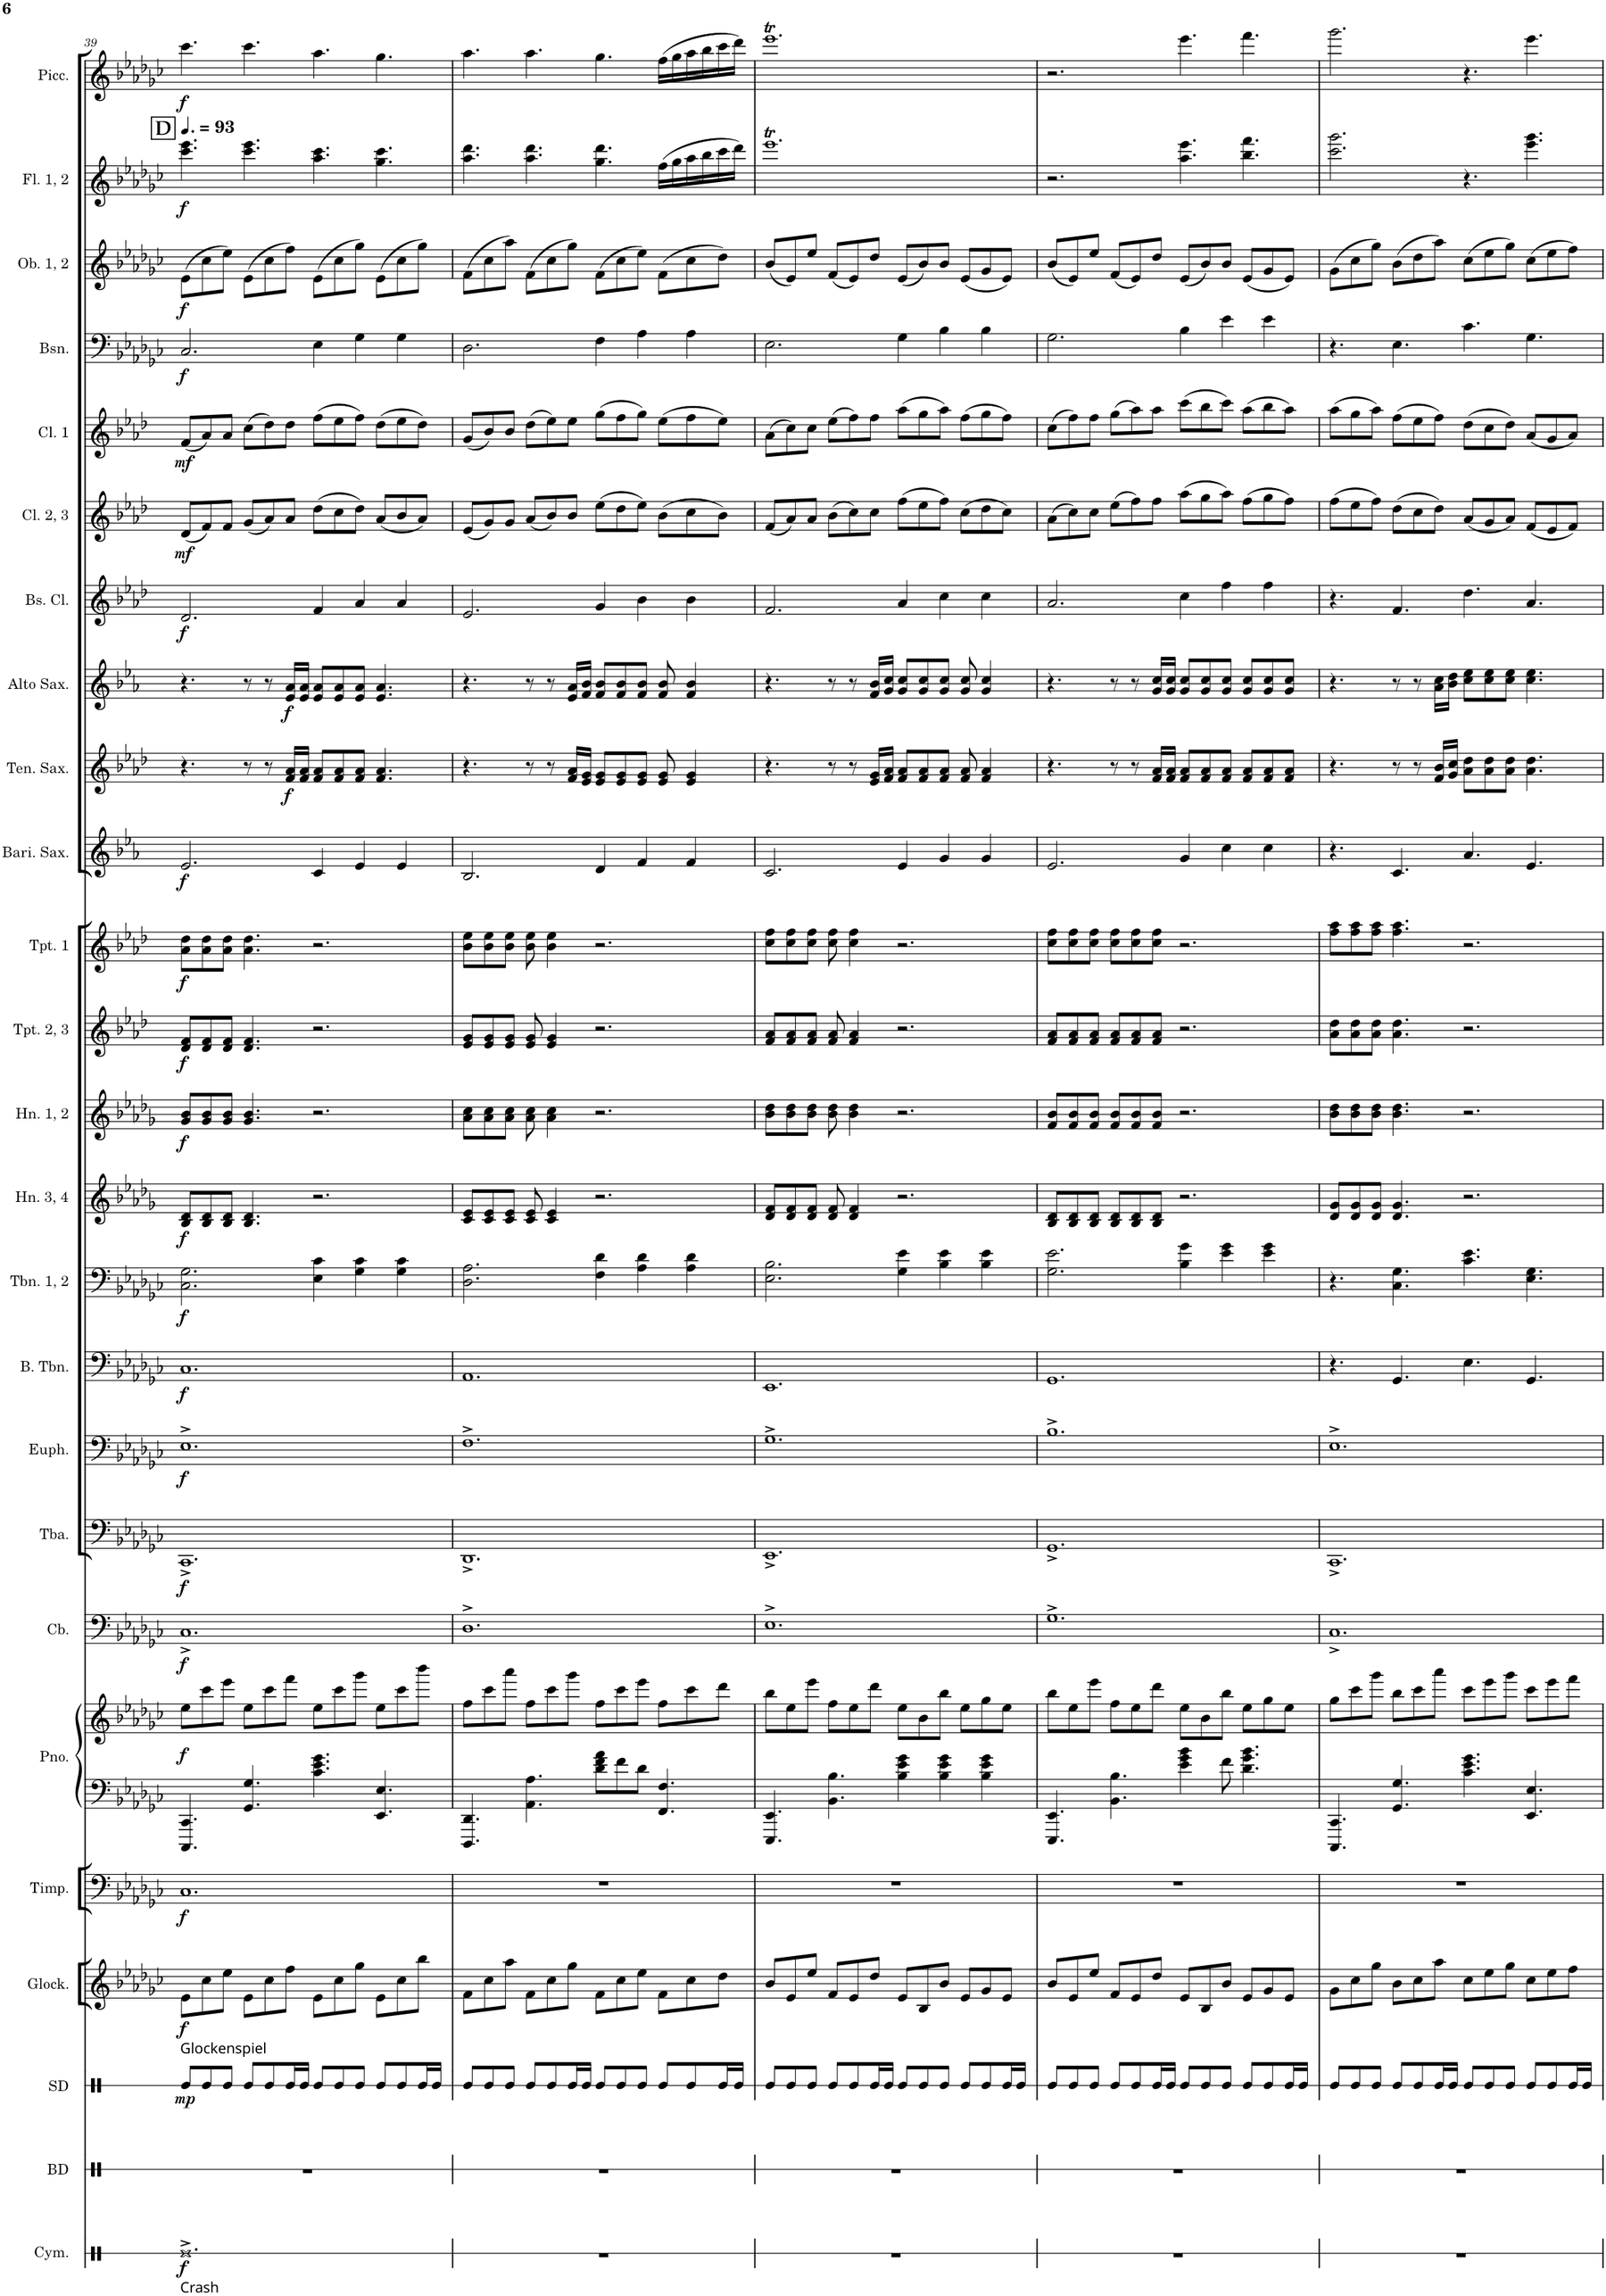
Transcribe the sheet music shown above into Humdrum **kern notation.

**kern	**dynam	**kern	**kern	**dynam	**kern	**dynam	**kern	**dynam	**kern	**kern	**dynam	**kern	**dynam	**kern	**dynam	**kern	**dynam	**kern	**dynam	**kern	**dynam	**kern	**dynam	**kern	**dynam	**kern	**dynam	**kern	**dynam	**kern	**dynam	**kern	**dynam	**kern	**dynam	**kern	**dynam	**kern	**dynam	**kern	**dynam	**kern	**dynam	**kern	**dynam	**kern	**dynam	**kern	**dynam
*part25	*part25	*part24	*part23	*part23	*part22	*part22	*part21	*part21	*part20	*part20	*part20	*part19	*part19	*part18	*part18	*part17	*part17	*part16	*part16	*part15	*part15	*part14	*part14	*part13	*part13	*part12	*part12	*part11	*part11	*part10	*part10	*part9	*part9	*part8	*part8	*part7	*part7	*part6	*part6	*part5	*part5	*part4	*part4	*part3	*part3	*part2	*part2	*part1	*part1
*staff26	*staff26	*staff25	*staff24	*staff24	*staff23	*staff23	*staff22	*staff22	*staff21	*staff20	*staff20/21	*staff19	*staff19	*staff18	*staff18	*staff17	*staff17	*staff16	*staff16	*staff15	*staff15	*staff14	*staff14	*staff13	*staff13	*staff12	*staff12	*staff11	*staff11	*staff10	*staff10	*staff9	*staff9	*staff8	*staff8	*staff7	*staff7	*staff6	*staff6	*staff5	*staff5	*staff4	*staff4	*staff3	*staff3	*staff2	*staff2	*staff1	*staff1
*I"Cymbal	*	*I"Bass Drum	*I"Snare Drum	*	*I"Percussion 1	*	*I"Timpani	*	*I"Piano (opt.)	*	*	*I"Contrabass	*	*I"Tuba	*	*I"Euphonium	*	*I"Trombone 3	*	*I"Trombone 1, 2	*	*I"Horn 3, 4 in F	*	*I"Horn 1, 2 in F	*	*I"Trumpet 2, 3 in Bb	*	*I"Trumpet 1 in Bb	*	*I"Baritone Saxophone	*	*I"Tenor Saxophone	*	*I"Alto Saxophone	*	*I"Bass Clarinet in Bb	*	*I"Clarinet 2, 3 in Bb	*	*I"Clarinet 1 in Bb	*	*I"Bassoon	*	*I"Oboe 1, 2	*	*I"Flute 1, 2	*	*I"Piccolo	*
*I'Cym.	*	*I'BD	*I'SD	*	*I'Perc. 1	*	*I'Timp.	*	*I'Pno.	*	*	*I'Cb.	*	*I'Tba.	*	*I'Euph.	*	*	*	*I'Tbn. 1, 2	*	*I'Hn. 3, 4	*	*I'Hn. 1, 2	*	*I'Tpt. 2, 3	*	*I'Tpt. 1	*	*I'Bari. Sax.	*	*I'Ten. Sax.	*	*I'Alto Sax.	*	*I'Bs. Cl.	*	*I'Cl. 2, 3	*	*I'Cl. 1	*	*I'Bsn.	*	*I'Ob. 1, 2	*	*I'Fl. 1, 2	*	*I'Picc.	*
!!LO:PB:g=z
*clefX	*	*clefX	*clefX	*	*clefG2	*	*clefF4	*	*clefF4	*clefG2	*	*clefF4	*	*clefF4	*	*clefF4	*	*clefF4	*	*clefF4	*	*clefG2	*	*clefG2	*	*clefG2	*	*clefG2	*	*clefG2	*	*clefG2	*	*clefG2	*	*clefG2	*	*clefG2	*	*clefG2	*	*clefF4	*	*clefG2	*	*clefG2	*	*clefG2	*
*	*	*	*	*	*Trd-14c-24	*	*	*	*	*	*	*Trd7c12	*	*	*	*Trd4c7	*	*	*	*	*	*Trd4c7	*	*Trd4c7	*	*Trd1c2	*	*Trd1c2	*	*Trd12c21	*	*Trd8c14	*	*Trd5c9	*	*Trd8c14	*	*Trd1c2	*	*Trd1c2	*	*	*	*Trd4c7	*	*Trd-7c-12	*	*Trd-7c-12	*
*k[]	*	*k[]	*k[]	*	*k[b-e-a-d-g-c-]	*	*k[b-e-a-d-g-c-]	*	*k[b-e-a-d-g-c-]	*k[b-e-a-d-g-c-]	*	*k[b-e-a-d-g-c-]	*	*k[b-e-a-d-g-c-]	*	*k[b-e-a-d-g-c-]	*	*k[b-e-a-d-g-c-]	*	*k[b-e-a-d-g-c-]	*	*k[b-e-a-d-g-]	*	*k[b-e-a-d-g-]	*	*k[b-e-a-d-]	*	*k[b-e-a-d-]	*	*k[b-e-a-]	*	*k[b-e-a-d-]	*	*k[b-e-a-]	*	*k[b-e-a-d-]	*	*k[b-e-a-d-]	*	*k[b-e-a-d-]	*	*k[b-e-a-d-g-c-]	*	*k[b-e-a-d-g-c-]	*	*k[b-e-a-d-g-c-]	*	*k[b-e-a-d-g-c-]	*
*	*	*	*	*	*e-:	*	*e-:	*	*e-:	*e-:	*	*e-:	*	*e-:	*	*e-:	*	*e-:	*	*e-:	*	*b-:	*	*b-:	*	*f:	*	*f:	*	*c:	*	*f:	*	*c:	*	*f:	*	*f:	*	*f:	*	*e-:	*	*e-:	*	*e-:	*	*e-:	*
*M12/8	*	*M12/8	*M12/8	*	*M12/8	*	*M12/8	*	*M12/8	*M12/8	*	*M12/8	*	*M12/8	*	*M12/8	*	*M12/8	*	*M12/8	*	*M12/8	*	*M12/8	*	*M12/8	*	*M12/8	*	*M12/8	*	*M12/8	*	*M12/8	*	*M12/8	*	*M12/8	*	*M12/8	*	*M12/8	*	*M12/8	*	*M12/8	*	*M12/8	*
*MM140	*	*MM140	*MM140	*	*MM140	*	*MM140	*	*MM140	*MM140	*	*MM140	*	*MM140	*	*MM140	*	*MM140	*	*MM140	*	*MM140	*	*MM140	*	*MM140	*	*MM140	*	*MM140	*	*MM140	*	*MM140	*	*MM140	*	*MM140	*	*MM140	*	*MM140	*	*MM140	*	*MM140	*	*MM140	*
!!LO:REH:place=s1:b:B:cj:fs=14:t=D
=39	=39	=39	=39	=39	=39	=39	=39	=39	=39	=39	=39	=39	=39	=39	=39	=39	=39	=39	=39	=39	=39	=39	=39	=39	=39	=39	=39	=39	=39	=39	=39	=39	=39	=39	=39	=39	=39	=39	=39	=39	=39	=39	=39	=39	=39	=39	=39	=39	=39
!	!	!	!	!	!LO:TX:b:t=Glockenspiel	!	!	!	!	!	!	!	!	!	!	!	!	!	!	!	!	!	!	!	!	!	!	!	!	!	!	!	!	!	!	!	!	!	!	!	!	!	!	!	!	!	!	!	!
!LO:TX:b:t=Crash	!	!	!	!	!	!	!	!	!	!	!	!	!	!	!	!	!	!	!	!	!	!	!	!	!	!	!	!	!	!	!	!	!	!	!	!	!	!	!	!	!	!	!	!	!	!	!	!	!
!	!LO:DY:b	!	!	!LO:DY:b	!	!LO:DY:b	!	!LO:DY:b	!	!	!LO:DY:b	!	!LO:DY:b	!	!LO:DY:b	!	!LO:DY:b	!	!LO:DY:b	!	!LO:DY:b	!	!LO:DY:b	!	!LO:DY:b	!	!LO:DY:b	!	!LO:DY:b	!	!LO:DY:b	!	!	!	!	!	!LO:DY:b	!	!LO:DY:b	!	!LO:DY:b	!	!LO:DY:b	!	!LO:DY:b	!	!LO:DY:b	!	!LO:DY:b
1.Re^	f	1.r	8Re/L	mp	8e-\L	f	1.C-	f	4.CCC-/ 4.CC-/	8ee-\L	f	1.C-^	f	1.CC-^	f	1.E-^	f	1.C-	f	2.C-\ 2.G-\	f	8B-/ 8d-/L	f	8g-/ 8b-/L	f	8d-/ 8f/L	f	8a-\ 8dd-\L	f	2.e-/	f	4.r	.	4.r	.	2.d-/	f	(8d-/L	mf	(8f/L	mf	2.C-/	f	(8e-\L	f	4.ccc-\ 4.eee-\	f	4.ccc-\	f
.	.	.	8Re/	.	8cc-\	.	.	.	.	8ccc-\	.	.	.	.	.	.	.	.	.	.	.	8B-/ 8d-/	.	8g-/ 8b-/	.	8d-/ 8f/	.	8a-\ 8dd-\	.	.	.	.	.	.	.	.	.	8f/)	.	8a-/)	.	.	.	8cc-\	.	.	.	.	.
.	.	.	8Re/J	.	8ee-\J	.	.	.	.	8eee-\J	.	.	.	.	.	.	.	.	.	.	.	8B-/ 8d-/J	.	8g-/ 8b-/J	.	8d-/ 8f/J	.	8a-\ 8dd-\J	.	.	.	.	.	.	.	.	.	8f/J	.	8a-/J	.	.	.	8ee-\J)	.	.	.	.	.
.	.	.	8Re/L	.	8e-\L	.	.	.	4.GG-/ 4.G-/	8ee-\L	.	.	.	.	.	.	.	.	.	.	.	4.B-/ 4.d-/	.	4.g-/ 4.b-/	.	4.d-/ 4.f/	.	4.a-\ 4.dd-\	.	.	.	8r	.	8r	.	.	.	(8g/L	.	(8cc\L	.	.	.	(8e-\L	.	4.ccc-\ 4.eee-\	.	4.ccc-\	.
.	.	.	8Re/	.	8cc-\	.	.	.	.	8ccc-\	.	.	.	.	.	.	.	.	.	.	.	.	.	.	.	.	.	.	.	.	.	8r	.	8r	.	.	.	8a-/)	.	8dd-\)	.	.	.	8cc-\	.	.	.	.	.
!	!	!	!	!	!	!	!	!	!	!	!	!	!	!	!	!	!	!	!	!	!	!	!	!	!	!	!	!	!	!	!	!	!LO:DY:b	!	!LO:DY:b	!	!	!	!	!	!	!	!	!	!	!	!	!	!
.	.	.	16Re/L	.	8ff\J	.	.	.	.	8fff\J	.	.	.	.	.	.	.	.	.	.	.	.	.	.	.	.	.	.	.	.	.	16f/ 16a-/LL	f	16e-/ 16a-/LL	f	.	.	8a-/J	.	8dd-\J	.	.	.	8ff\J)	.	.	.	.	.
.	.	.	16Re/JJ	.	.	.	.	.	.	.	.	.	.	.	.	.	.	.	.	.	.	.	.	.	.	.	.	.	.	.	.	16f/ 16a-/JJ	.	16e-/ 16a-/JJ	.	.	.	.	.	.	.	.	.	.	.	.	.	.	.
.	.	.	8Re/L	.	8e-\L	.	.	.	4.c-\ 4.e-\ 4.g-\	8ee-\L	.	.	.	.	.	.	.	.	.	4E-\ 4c-\	.	2.r	.	2.r	.	2.r	.	2.r	.	4c/	.	8f/ 8a-/L	.	8e-/ 8a-/L	.	4f/	.	(8dd-\L	.	(8ff\L	.	4E-\	.	(8e-\L	.	4.aa-\ 4.ccc-\	.	4.aa-\	.
.	.	.	8Re/	.	8cc-\	.	.	.	.	8ccc-\	.	.	.	.	.	.	.	.	.	.	.	.	.	.	.	.	.	.	.	.	.	8f/ 8a-/	.	8e-/ 8a-/	.	.	.	8cc\	.	8ee-\	.	.	.	8cc-\	.	.	.	.	.
.	.	.	8Re/J	.	8gg-\J	.	.	.	.	8ggg-\J	.	.	.	.	.	.	.	.	.	4G-\ 4c-\	.	.	.	.	.	.	.	.	.	4e-/	.	8f/ 8a-/J	.	8e-/ 8a-/J	.	4a-/	.	8dd-\J)	.	8ff\J)	.	4G-\	.	8gg-\J)	.	.	.	.	.
.	.	.	8Re/L	.	8e-\L	.	.	.	4.EE-/ 4.E-/	8ee-\L	.	.	.	.	.	.	.	.	.	.	.	.	.	.	.	.	.	.	.	.	.	4.f/ 4.a-/	.	4.e-/ 4.a-/	.	.	.	(8a-/L	.	(8dd-\L	.	.	.	(8e-\L	.	4.gg-\ 4.ccc-\	.	4.gg-\	.
.	.	.	8Re/	.	8cc-\	.	.	.	.	8ccc-\	.	.	.	.	.	.	.	.	.	4G-\ 4c-\	.	.	.	.	.	.	.	.	.	4e-/	.	.	.	.	.	4a-/	.	8b-/	.	8ee-\	.	4G-\	.	8cc-\	.	.	.	.	.
.	.	.	16Re/L	.	8bb-\J	.	.	.	.	8bbb-\J	.	.	.	.	.	.	.	.	.	.	.	.	.	.	.	.	.	.	.	.	.	.	.	.	.	.	.	8a-/J)	.	8dd-\J)	.	.	.	8gg-\J)	.	.	.	.	.
.	.	.	16Re/JJ	.	.	.	.	.	.	.	.	.	.	.	.	.	.	.	.	.	.	.	.	.	.	.	.	.	.	.	.	.	.	.	.	.	.	.	.	.	.	.	.	.	.	.	.	.	.
=40	=40	=40	=40	=40	=40	=40	=40	=40	=40	=40	=40	=40	=40	=40	=40	=40	=40	=40	=40	=40	=40	=40	=40	=40	=40	=40	=40	=40	=40	=40	=40	=40	=40	=40	=40	=40	=40	=40	=40	=40	=40	=40	=40	=40	=40	=40	=40	=40	=40
1.r	.	1.r	8Re/L	.	8f\L	.	1.r	.	4.DDD-/ 4.DD-/	8ff\L	.	1.D-^	.	1.DD-^	.	1.F^	.	1.AA-	.	2.D-\ 2.A-\	.	8c/ 8e-/L	.	8a-\ 8cc\L	.	8e-/ 8g/L	.	8b-\ 8ee-\L	.	2.B-/	.	4.r	.	4.r	.	2.e-/	.	(8e-/L	.	(8g/L	.	2.D-\	.	(8f\L	.	4.aa-\ 4.ddd-\	.	4.aa-\	.
.	.	.	8Re/	.	8cc-\	.	.	.	.	8ccc-\	.	.	.	.	.	.	.	.	.	.	.	8c/ 8e-/	.	8a-\ 8cc\	.	8e-/ 8g/	.	8b-\ 8ee-\	.	.	.	.	.	.	.	.	.	8g/)	.	8b-/)	.	.	.	8cc-\	.	.	.	.	.
.	.	.	8Re/J	.	8aa-\J	.	.	.	.	8aaa-\J	.	.	.	.	.	.	.	.	.	.	.	8c/ 8e-/J	.	8a-\ 8cc\J	.	8e-/ 8g/J	.	8b-\ 8ee-\J	.	.	.	.	.	.	.	.	.	8g/J	.	8b-/J	.	.	.	8aa-\J)	.	.	.	.	.
.	.	.	8Re/L	.	8f\L	.	.	.	4.AA-\ 4.A-\	8ff\L	.	.	.	.	.	.	.	.	.	.	.	8c/ 8e-/	.	8a-\ 8cc\	.	8e-/ 8g/	.	8b-\ 8ee-\	.	.	.	8r	.	8r	.	.	.	(8a-/L	.	(8dd-\L	.	.	.	(8f\L	.	4.aa-\ 4.ddd-\	.	4.aa-\	.
.	.	.	8Re/	.	8cc-\	.	.	.	.	8ccc-\	.	.	.	.	.	.	.	.	.	.	.	4c/ 4e-/	.	4a-\ 4cc\	.	4e-/ 4g/	.	4b-\ 4ee-\	.	.	.	8r	.	8r	.	.	.	8b-/)	.	8ee-\)	.	.	.	8cc-\	.	.	.	.	.
.	.	.	16Re/L	.	8gg-\J	.	.	.	.	8ggg-\J	.	.	.	.	.	.	.	.	.	.	.	.	.	.	.	.	.	.	.	.	.	16f/ 16a-/LL	.	16e-/ 16a-/LL	.	.	.	8b-/J	.	8ee-\J	.	.	.	8gg-\J)	.	.	.	.	.
.	.	.	16Re/JJ	.	.	.	.	.	.	.	.	.	.	.	.	.	.	.	.	.	.	.	.	.	.	.	.	.	.	.	.	16e-/ 16g/JJ	.	16f/ 16b-/JJ	.	.	.	.	.	.	.	.	.	.	.	.	.	.	.
.	.	.	8Re/L	.	8f\L	.	.	.	8d-\ 8f\ 8a-\L	8ff\L	.	.	.	.	.	.	.	.	.	4F\ 4d-\	.	2.r	.	2.r	.	2.r	.	2.r	.	4d/	.	8e-/ 8g/L	.	8f/ 8b-/L	.	4g/	.	(8ee-\L	.	(8gg\L	.	4F\	.	(8f\L	.	4.gg-\ 4.ddd-\	.	4.gg-\	.
.	.	.	8Re/	.	8cc-\	.	.	.	8f\	8ccc-\	.	.	.	.	.	.	.	.	.	.	.	.	.	.	.	.	.	.	.	.	.	8e-/ 8g/	.	8f/ 8b-/	.	.	.	8dd-\	.	8ff\	.	.	.	8cc-\	.	.	.	.	.
.	.	.	8Re/J	.	8ee-\J	.	.	.	8d-\J	8eee-\J	.	.	.	.	.	.	.	.	.	4A-\ 4d-\	.	.	.	.	.	.	.	.	.	4f/	.	8e-/ 8g/J	.	8f/ 8b-/J	.	4b-\	.	8ee-\J)	.	8gg\J)	.	4A-\	.	8ee-\J)	.	.	.	.	.
.	.	.	8Re/L	.	8f\L	.	.	.	4.FF/ 4.F/	8ff\L	.	.	.	.	.	.	.	.	.	.	.	.	.	.	.	.	.	.	.	.	.	8e-/ 8g/	.	8f/ 8b-/	.	.	.	(8b-\L	.	(8ee-\L	.	.	.	(8f\L	.	(16ff\LL	.	(16ff\LL	.
.	.	.	.	.	.	.	.	.	.	.	.	.	.	.	.	.	.	.	.	.	.	.	.	.	.	.	.	.	.	.	.	.	.	.	.	.	.	.	.	.	.	.	.	.	.	16gg-\	.	16gg-\	.
.	.	.	8Re/	.	8cc-\	.	.	.	.	8ccc-\	.	.	.	.	.	.	.	.	.	4A-\ 4d-\	.	.	.	.	.	.	.	.	.	4f/	.	4e-/ 4g/	.	4f/ 4b-/	.	4b-\	.	8cc\	.	8ff\	.	4A-\	.	8cc-\	.	16aa-\	.	16aa-\	.
.	.	.	.	.	.	.	.	.	.	.	.	.	.	.	.	.	.	.	.	.	.	.	.	.	.	.	.	.	.	.	.	.	.	.	.	.	.	.	.	.	.	.	.	.	.	16bb-\	.	16bb-\	.
.	.	.	16Re/L	.	8dd-\J	.	.	.	.	8ddd-\J	.	.	.	.	.	.	.	.	.	.	.	.	.	.	.	.	.	.	.	.	.	.	.	.	.	.	.	8b-\J)	.	8ee-\J)	.	.	.	8dd-\J)	.	16ccc-\	.	16ccc-\	.
.	.	.	16Re/JJ	.	.	.	.	.	.	.	.	.	.	.	.	.	.	.	.	.	.	.	.	.	.	.	.	.	.	.	.	.	.	.	.	.	.	.	.	.	.	.	.	.	.	16ddd-\JJ)	.	16ddd-\JJ)	.
=41	=41	=41	=41	=41	=41	=41	=41	=41	=41	=41	=41	=41	=41	=41	=41	=41	=41	=41	=41	=41	=41	=41	=41	=41	=41	=41	=41	=41	=41	=41	=41	=41	=41	=41	=41	=41	=41	=41	=41	=41	=41	=41	=41	=41	=41	=41	=41	=41	=41
1.r	.	1.r	8Re/L	.	8b-/L	.	1.r	.	4.EEE-/ 4.EE-/	8bb-\L	.	1.E-^	.	1.EE-^	.	1.G-^	.	1.EE-	.	2.E-\ 2.B-\	.	8d-/ 8f/L	.	8b-\ 8dd-\L	.	8f/ 8a-/L	.	8cc\ 8ff\L	.	2.c/	.	4.r	.	4.r	.	2.f/	.	(8f/L	.	(8a-\L	.	2.E-\	.	(8b-/L	.	1.eee-T	.	1.eee-T	.
.	.	.	8Re/	.	8e-/	.	.	.	.	8ee-\	.	.	.	.	.	.	.	.	.	.	.	8d-/ 8f/	.	8b-\ 8dd-\	.	8f/ 8a-/	.	8cc\ 8ff\	.	.	.	.	.	.	.	.	.	8a-/)	.	8cc\)	.	.	.	8e-/)	.	.	.	.	.
.	.	.	8Re/J	.	8ee-/J	.	.	.	.	8eee-\J	.	.	.	.	.	.	.	.	.	.	.	8d-/ 8f/J	.	8b-\ 8dd-\J	.	8f/ 8a-/J	.	8cc\ 8ff\J	.	.	.	.	.	.	.	.	.	8a-/J	.	8cc\J	.	.	.	8ee-/J	.	.	.	.	.
.	.	.	8Re/L	.	8f/L	.	.	.	4.BB-\ 4.B-\	8ff\L	.	.	.	.	.	.	.	.	.	.	.	8d-/ 8f/	.	8b-\ 8dd-\	.	8f/ 8a-/	.	8cc\ 8ff\	.	.	.	8r	.	8r	.	.	.	(8b-\L	.	(8ee-\L	.	.	.	(8f/L	.	.	.	.	.
.	.	.	8Re/	.	8e-/	.	.	.	.	8ee-\	.	.	.	.	.	.	.	.	.	.	.	4d-/ 4f/	.	4b-\ 4dd-\	.	4f/ 4a-/	.	4cc\ 4ff\	.	.	.	8r	.	8r	.	.	.	8cc\)	.	8ff\)	.	.	.	8e-/)	.	.	.	.	.
.	.	.	16Re/L	.	8dd-/J	.	.	.	.	8ddd-\J	.	.	.	.	.	.	.	.	.	.	.	.	.	.	.	.	.	.	.	.	.	16e-/ 16g/LL	.	16f/ 16b-/LL	.	.	.	8cc\J	.	8ff\J	.	.	.	8dd-/J	.	.	.	.	.
.	.	.	16Re/JJ	.	.	.	.	.	.	.	.	.	.	.	.	.	.	.	.	.	.	.	.	.	.	.	.	.	.	.	.	16f/ 16a-/JJ	.	16g/ 16cc/JJ	.	.	.	.	.	.	.	.	.	.	.	.	.	.	.
.	.	.	8Re/L	.	8e-/L	.	.	.	4B-\ 4e-\ 4g-\	8ee-\L	.	.	.	.	.	.	.	.	.	4G-\ 4e-\	.	2.r	.	2.r	.	2.r	.	2.r	.	4e-/	.	8f/ 8a-/L	.	8g/ 8cc/L	.	4a-/	.	(8ff\L	.	(8aa-\L	.	4G-\	.	(8e-/L	.	.	.	.	.
.	.	.	8Re/	.	8B-/	.	.	.	.	8b-\	.	.	.	.	.	.	.	.	.	.	.	.	.	.	.	.	.	.	.	.	.	8f/ 8a-/	.	8g/ 8cc/	.	.	.	8ee-\	.	8gg\	.	.	.	8b-/)	.	.	.	.	.
.	.	.	8Re/J	.	8b-/J	.	.	.	4B-\ 4e-\ 4g-\	8bb-\J	.	.	.	.	.	.	.	.	.	4B-\ 4e-\	.	.	.	.	.	.	.	.	.	4g/	.	8f/ 8a-/J	.	8g/ 8cc/J	.	4cc\	.	8ff\J)	.	8aa-\J)	.	4B-\	.	8b-/J	.	.	.	.	.
.	.	.	8Re/L	.	8e-/L	.	.	.	.	8ee-\L	.	.	.	.	.	.	.	.	.	.	.	.	.	.	.	.	.	.	.	.	.	8f/ 8a-/	.	8g/ 8cc/	.	.	.	(8cc\L	.	(8ff\L	.	.	.	(8e-/L	.	.	.	.	.
.	.	.	8Re/	.	8g-/	.	.	.	4B-\ 4e-\ 4g-\	8gg-\	.	.	.	.	.	.	.	.	.	4B-\ 4e-\	.	.	.	.	.	.	.	.	.	4g/	.	4f/ 4a-/	.	4g/ 4cc/	.	4cc\	.	8dd-\	.	8gg\	.	4B-\	.	8g-/	.	.	.	.	.
.	.	.	16Re/L	.	8e-/J	.	.	.	.	8ee-\J	.	.	.	.	.	.	.	.	.	.	.	.	.	.	.	.	.	.	.	.	.	.	.	.	.	.	.	8cc\J)	.	8ff\J)	.	.	.	8e-/J)	.	.	.	.	.
.	.	.	16Re/JJ	.	.	.	.	.	.	.	.	.	.	.	.	.	.	.	.	.	.	.	.	.	.	.	.	.	.	.	.	.	.	.	.	.	.	.	.	.	.	.	.	.	.	.	.	.	.
=42	=42	=42	=42	=42	=42	=42	=42	=42	=42	=42	=42	=42	=42	=42	=42	=42	=42	=42	=42	=42	=42	=42	=42	=42	=42	=42	=42	=42	=42	=42	=42	=42	=42	=42	=42	=42	=42	=42	=42	=42	=42	=42	=42	=42	=42	=42	=42	=42	=42
1.r	.	1.r	8Re/L	.	8b-/L	.	1.r	.	4.EEE-/ 4.EE-/	8bb-\L	.	1.G-^	.	1.GG-^	.	1.B-^	.	1.GG-	.	2.G-\ 2.e-\	.	8B-/ 8d-/L	.	8f/ 8b-/L	.	8f/ 8a-/L	.	8cc\ 8ff\L	.	2.e-/	.	4.r	.	4.r	.	2.a-/	.	(8a-\L	.	(8cc\L	.	2.G-\	.	(8b-/L	.	2.r	.	2.r	.
.	.	.	8Re/	.	8e-/	.	.	.	.	8ee-\	.	.	.	.	.	.	.	.	.	.	.	8B-/ 8d-/	.	8f/ 8b-/	.	8f/ 8a-/	.	8cc\ 8ff\	.	.	.	.	.	.	.	.	.	8cc\)	.	8ff\)	.	.	.	8e-/)	.	.	.	.	.
.	.	.	8Re/J	.	8ee-/J	.	.	.	.	8eee-\J	.	.	.	.	.	.	.	.	.	.	.	8B-/ 8d-/J	.	8f/ 8b-/J	.	8f/ 8a-/J	.	8cc\ 8ff\J	.	.	.	.	.	.	.	.	.	8cc\J	.	8ff\J	.	.	.	8ee-/J	.	.	.	.	.
.	.	.	8Re/L	.	8f/L	.	.	.	4.BB-\ 4.B-\	8ff\L	.	.	.	.	.	.	.	.	.	.	.	8B-/ 8d-/L	.	8f/ 8b-/L	.	8f/ 8a-/L	.	8cc\ 8ff\L	.	.	.	8r	.	8r	.	.	.	(8ee-\L	.	(8gg\L	.	.	.	(8f/L	.	.	.	.	.
.	.	.	8Re/	.	8e-/	.	.	.	.	8ee-\	.	.	.	.	.	.	.	.	.	.	.	8B-/ 8d-/	.	8f/ 8b-/	.	8f/ 8a-/	.	8cc\ 8ff\	.	.	.	8r	.	8r	.	.	.	8ff\)	.	8aa-\)	.	.	.	8e-/)	.	.	.	.	.
.	.	.	16Re/L	.	8dd-/J	.	.	.	.	8ddd-\J	.	.	.	.	.	.	.	.	.	.	.	8B-/ 8d-/J	.	8f/ 8b-/J	.	8f/ 8a-/J	.	8cc\ 8ff\J	.	.	.	16f/ 16a-/LL	.	16g/ 16cc/LL	.	.	.	8ff\J	.	8aa-\J	.	.	.	8dd-/J	.	.	.	.	.
.	.	.	16Re/JJ	.	.	.	.	.	.	.	.	.	.	.	.	.	.	.	.	.	.	.	.	.	.	.	.	.	.	.	.	16f/ 16a-/JJ	.	16g/ 16cc/JJ	.	.	.	.	.	.	.	.	.	.	.	.	.	.	.
.	.	.	8Re/L	.	8e-/L	.	.	.	4e-\ 4g-\ 4b-\	8ee-\L	.	.	.	.	.	.	.	.	.	4B-\ 4g-\	.	2.r	.	2.r	.	2.r	.	2.r	.	4g/	.	8f/ 8a-/L	.	8g/ 8cc/L	.	4cc\	.	(8aa-\L	.	(8ccc\L	.	4B-\	.	(8e-/L	.	4.aa-\ 4.eee-\	.	4.eee-\	.
.	.	.	8Re/	.	8B-/	.	.	.	.	8b-\	.	.	.	.	.	.	.	.	.	.	.	.	.	.	.	.	.	.	.	.	.	8f/ 8a-/	.	8g/ 8cc/	.	.	.	8gg\	.	8bb-\	.	.	.	8b-/)	.	.	.	.	.
.	.	.	8Re/J	.	8b-/J	.	.	.	8f\	8bb-\J	.	.	.	.	.	.	.	.	.	4e-\ 4g-\	.	.	.	.	.	.	.	.	.	4cc\	.	8f/ 8a-/J	.	8g/ 8cc/J	.	4ff\	.	8aa-\J)	.	8ccc\J)	.	4e-\	.	8b-/J	.	.	.	.	.
.	.	.	8Re/L	.	8e-/L	.	.	.	4.d-\ 4.g-\ 4.b-\	8ee-\L	.	.	.	.	.	.	.	.	.	.	.	.	.	.	.	.	.	.	.	.	.	8f/ 8a-/L	.	8g/ 8cc/L	.	.	.	(8ff\L	.	(8aa-\L	.	.	.	(8e-/L	.	4.bb-\ 4.fff\	.	4.fff\	.
.	.	.	8Re/	.	8g-/	.	.	.	.	8gg-\	.	.	.	.	.	.	.	.	.	4e-\ 4g-\	.	.	.	.	.	.	.	.	.	4cc\	.	8f/ 8a-/	.	8g/ 8cc/	.	4ff\	.	8gg\	.	8bb-\	.	4e-\	.	8g-/	.	.	.	.	.
.	.	.	16Re/L	.	8e-/J	.	.	.	.	8ee-\J	.	.	.	.	.	.	.	.	.	.	.	.	.	.	.	.	.	.	.	.	.	8f/ 8a-/J	.	8g/ 8cc/J	.	.	.	8ff\J)	.	8aa-\J)	.	.	.	8e-/J)	.	.	.	.	.
.	.	.	16Re/JJ	.	.	.	.	.	.	.	.	.	.	.	.	.	.	.	.	.	.	.	.	.	.	.	.	.	.	.	.	.	.	.	.	.	.	.	.	.	.	.	.	.	.	.	.	.	.
=43	=43	=43	=43	=43	=43	=43	=43	=43	=43	=43	=43	=43	=43	=43	=43	=43	=43	=43	=43	=43	=43	=43	=43	=43	=43	=43	=43	=43	=43	=43	=43	=43	=43	=43	=43	=43	=43	=43	=43	=43	=43	=43	=43	=43	=43	=43	=43	=43	=43
1.r	.	1.r	8Re/L	.	8g-\L	.	1.r	.	4.CCC-/ 4.CC-/	8gg-\L	.	1.C-^	.	1.CC-^	.	1.E-^	.	4.r	.	4.r	.	8d-/ 8g-/L	.	8b-\ 8dd-\L	.	8a-\ 8dd-\L	.	8ff\ 8aa-\L	.	4.r	.	4.r	.	4.r	.	4.r	.	(8ff\L	.	(8aa-\L	.	4.r	.	(8g-\L	.	2.ccc-\ 2.ggg-\	.	2.ggg-\	.
.	.	.	8Re/	.	8cc-\	.	.	.	.	8ccc-\	.	.	.	.	.	.	.	.	.	.	.	8d-/ 8g-/	.	8b-\ 8dd-\	.	8a-\ 8dd-\	.	8ff\ 8aa-\	.	.	.	.	.	.	.	.	.	8ee-\	.	8gg\	.	.	.	8cc-\	.	.	.	.	.
.	.	.	8Re/J	.	8gg-\J	.	.	.	.	8ggg-\J	.	.	.	.	.	.	.	.	.	.	.	8d-/ 8g-/J	.	8b-\ 8dd-\J	.	8a-\ 8dd-\J	.	8ff\ 8aa-\J	.	.	.	.	.	.	.	.	.	8ff\J)	.	8aa-\J)	.	.	.	8gg-\J)	.	.	.	.	.
.	.	.	8Re/L	.	8b-\L	.	.	.	4.GG-/ 4.G-/	8bb-\L	.	.	.	.	.	.	.	4.GG-/	.	4.C-\ 4.G-\	.	4.d-/ 4.g-/	.	4.b-\ 4.dd-\	.	4.a-\ 4.dd-\	.	4.ff\ 4.aa-\	.	4.c/	.	8r	.	8r	.	4.f/	.	(8dd-\L	.	(8ff\L	.	4.E-\	.	(8b-\L	.	.	.	.	.
.	.	.	8Re/	.	8cc-\	.	.	.	.	8ccc-\	.	.	.	.	.	.	.	.	.	.	.	.	.	.	.	.	.	.	.	.	.	8r	.	8r	.	.	.	8cc\	.	8ee-\	.	.	.	8dd-\	.	.	.	.	.
.	.	.	16Re/L	.	8aa-\J	.	.	.	.	8aaa-\J	.	.	.	.	.	.	.	.	.	.	.	.	.	.	.	.	.	.	.	.	.	16f/ 16b-/LL	.	16a-\ 16cc\LL	.	.	.	8dd-\J)	.	8ff\J)	.	.	.	8aa-\J)	.	.	.	.	.
.	.	.	16Re/JJ	.	.	.	.	.	.	.	.	.	.	.	.	.	.	.	.	.	.	.	.	.	.	.	.	.	.	.	.	16g/ 16cc/JJ	.	16b-\ 16dd\JJ	.	.	.	.	.	.	.	.	.	.	.	.	.	.	.
.	.	.	8Re/L	.	8cc-\L	.	.	.	4.c-\ 4.e-\ 4.g-\	8ccc-\L	.	.	.	.	.	.	.	4.E-\	.	4.c-\ 4.e-\	.	2.r	.	2.r	.	2.r	.	2.r	.	4.a-/	.	8a-\ 8dd-\L	.	8cc\ 8ee-\L	.	4.dd-\	.	(8a-/L	.	(8dd-\L	.	4.c-\	.	(8cc-\L	.	4.r	.	4.r	.
.	.	.	8Re/	.	8ee-\	.	.	.	.	8eee-\	.	.	.	.	.	.	.	.	.	.	.	.	.	.	.	.	.	.	.	.	.	8a-\ 8dd-\	.	8cc\ 8ee-\	.	.	.	8g/	.	8cc\	.	.	.	8ee-\	.	.	.	.	.
.	.	.	8Re/J	.	8gg-\J	.	.	.	.	8ggg-\J	.	.	.	.	.	.	.	.	.	.	.	.	.	.	.	.	.	.	.	.	.	8a-\ 8dd-\J	.	8cc\ 8ee-\J	.	.	.	8a-/J)	.	8dd-\J)	.	.	.	8gg-\J)	.	.	.	.	.
.	.	.	8Re/L	.	8cc-\L	.	.	.	4.EE-/ 4.E-/	8ccc-\L	.	.	.	.	.	.	.	4.GG-/	.	4.E-\ 4.G-\	.	.	.	.	.	.	.	.	.	4.e-/	.	4.a-\ 4.dd-\	.	4.cc\ 4.ee-\	.	4.a-/	.	(8f/L	.	(8a-/L	.	4.G-\	.	(8cc-\L	.	4.eee-\ 4.ggg-\	.	4.eee-\	.
.	.	.	8Re/	.	8ee-\	.	.	.	.	8eee-\	.	.	.	.	.	.	.	.	.	.	.	.	.	.	.	.	.	.	.	.	.	.	.	.	.	.	.	8e-/	.	8g/	.	.	.	8ee-\	.	.	.	.	.
.	.	.	16Re/L	.	8ff\J	.	.	.	.	8fff\J	.	.	.	.	.	.	.	.	.	.	.	.	.	.	.	.	.	.	.	.	.	.	.	.	.	.	.	8f/J)	.	8a-/J)	.	.	.	8ff\J)	.	.	.	.	.
.	.	.	16Re/JJ	.	.	.	.	.	.	.	.	.	.	.	.	.	.	.	.	.	.	.	.	.	.	.	.	.	.	.	.	.	.	.	.	.	.	.	.	.	.	.	.	.	.	.	.	.	.
=	=	=	=	=	=	=	=	=	=	=	=	=	=	=	=	=	=	=	=	=	=	=	=	=	=	=	=	=	=	=	=	=	=	=	=	=	=	=	=	=	=	=	=	=	=	=	=	=	=
*-	*-	*-	*-	*-	*-	*-	*-	*-	*-	*-	*-	*-	*-	*-	*-	*-	*-	*-	*-	*-	*-	*-	*-	*-	*-	*-	*-	*-	*-	*-	*-	*-	*-	*-	*-	*-	*-	*-	*-	*-	*-	*-	*-	*-	*-	*-	*-	*-	*-
